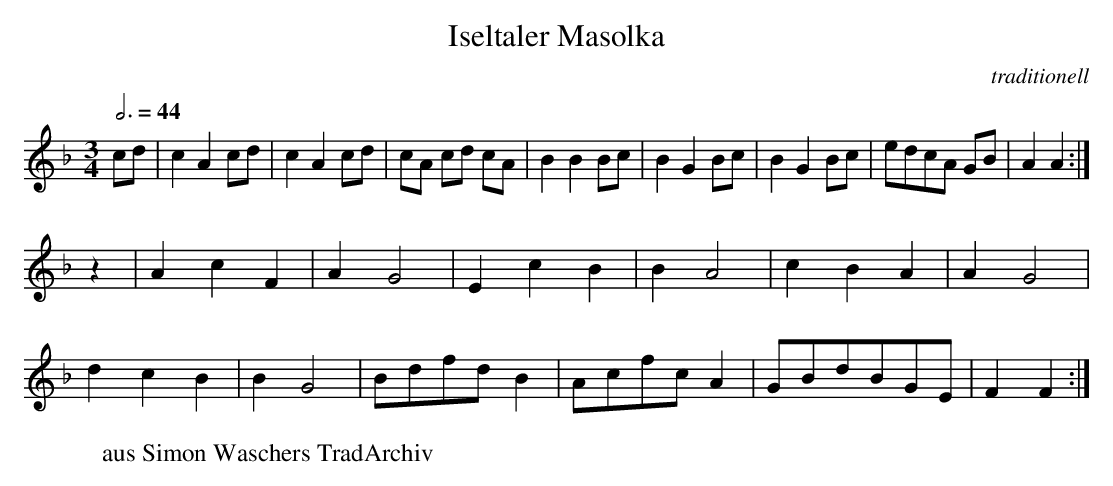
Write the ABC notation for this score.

X:1
T:Iseltaler Masolka
C:traditionell
Q:3/4=44 %im buch
M:3/4 %im buch
L:1/8
K:F
cd |\
c2 A2 cd | c2 A2 cd | cA cd cA | B2 B2 Bc |\
B2 G2 Bc | B2 G2 Bc | edcA GB | A2 A2 :|
z2 |\
A2 c2 F2 | A2 G4 | E2 c2 B2 | B2 A4 |\
c2 B2 A2 | A2 G4 |
                   d2 c2 B2 | B2 G4 |\
Bdfd B2 | Acfc A2 | GBdBGE | F2 F2 :|
W:aus Simon Waschers TradArchiv
